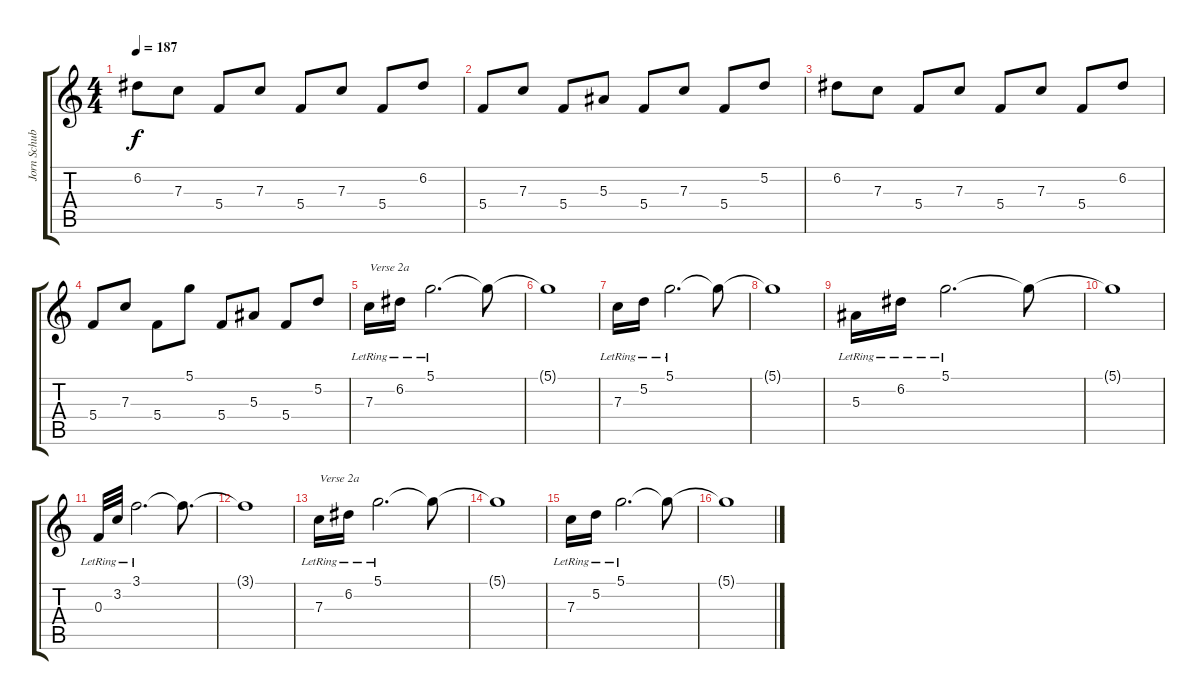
\track ("Jorn Schubert - Lead" "Jorn Schub") {instrument overdrivenguitar}
\staff {score tabs}
\tuning (D4 A3 F3 C3 G2 D2) {hide}
\ts (4 4)
\tempo 187
\clef g2
\ks c
6.2.8{dy f} 7.3.8 5.4.8 7.3.8 5.4.8 7.3.8 5.4.8 6.2.8 |
5.4.8 7.3.8 5.4.8 5.3.8 5.4.8 7.3.8 5.4.8 5.2.8 |
6.2.8 7.3.8 5.4.8 7.3.8 5.4.8 7.3.8 5.4.8 6.2.8 |
5.4.8 7.3.8 5.4.8 5.1.8 5.4.8 5.3.8 5.4.8 5.2.8 |
7.3{lr}.16{txt "Verse 2a" volume 0} 6.2{lr}.16 5.1{lr}.2{d} 5.1{t}.8 |
5.1{t}.1 |
7.3{lr}.16{volume 16} 5.2{lr}.16{volume 0} 5.1{lr}.2{d} 5.1{t}.8 |
5.1{t}.1 |
5.3{lr}.16{volume 16} 6.2{lr}.16{volume 0} 5.1{lr}.2{d} 5.1{t}.8 |
5.1{t}.1 |
0.3{lr}.32{volume 16} 3.2{lr}.32{volume 0} 3.1{lr}.2{d} 3.1{t}.8{d} |
3.1{t}.1 |
7.3{lr}.16{txt "Verse 2a" volume 16} 6.2{lr}.16{volume 0} 5.1{lr}.2{d} 5.1{t}.8 |
5.1{t}.1 |
7.3{lr}.16{volume 16} 5.2{lr}.16{volume 0} 5.1{lr}.2{d} 5.1{t}.8 |
5.1{t}.1
